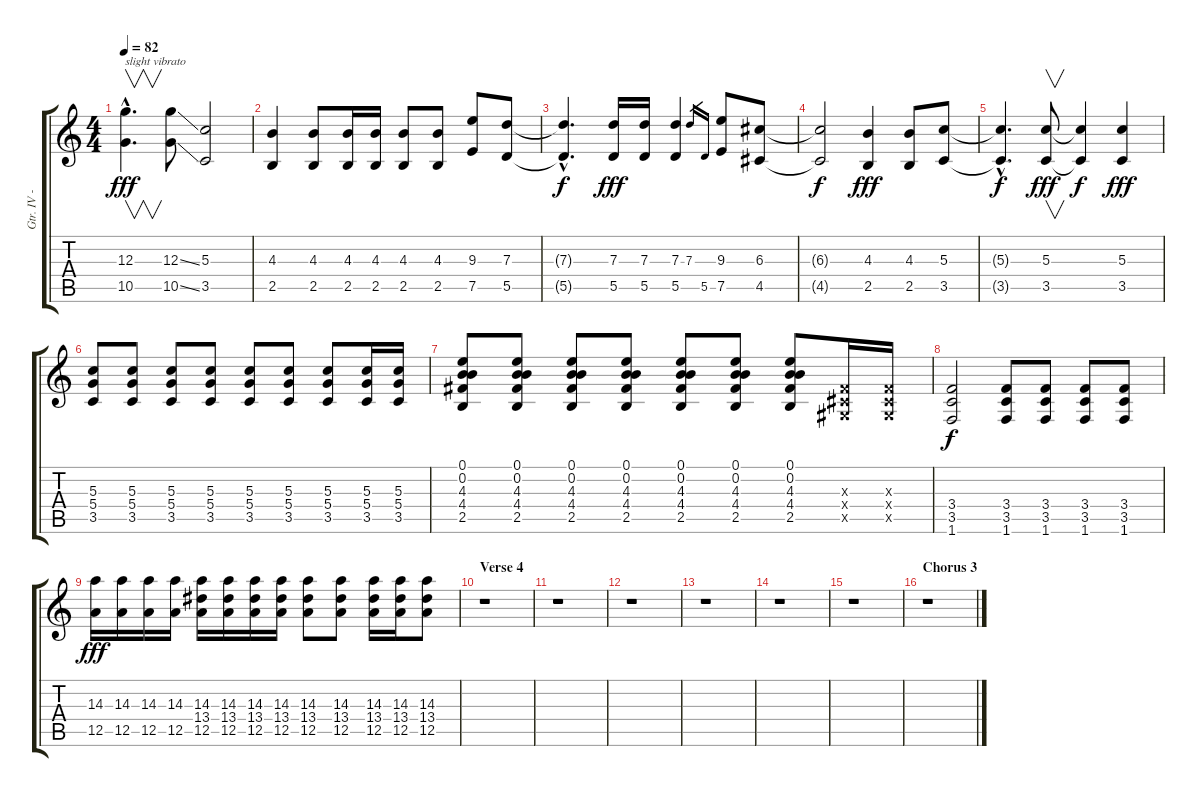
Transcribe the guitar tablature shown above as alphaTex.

\track ("Gtr. IV - Overdrive" "Gtr. IV - ") {instrument overdrivenguitar}
\staff {score tabs}
\tuning (E4 B3 G3 D3 A2 E2) {hide}
\ts (4 4)
\tempo 82
\clef g2
\ks c
(12.3{hac} 10.5{hac}).4{v d txt "slight vibrato" dy fff} (12.3{ss} 10.5{ss}).8 (5.3 3.5).2 |
(4.3 2.5).4 (4.3 2.5).8 (4.3 2.5).16 (4.3 2.5).16 (4.3 2.5).8 (4.3 2.5).8 (9.3 7.5).8 (7.3 5.5).8 |
(7.3{hac t} 5.5{hac t}).4{d dy f} (7.3 5.5).16{dy fff} (7.3 5.5).16 (7.3 5.5).4 7.3.16{gr} 5.5.16{gr} (9.3 7.5).8 (6.3 4.5).8 |
(6.3{t} 4.5{t}).2{dy f} (4.3 2.5).4{dy fff} (4.3 2.5).8 (5.3 3.5).8 |
(5.3{hac t} 3.5{hac t}).4{d dy f} (5.3 3.5).8{v dy fff} (5.3{t} 3.5{t}).4{dy f} (5.3 3.5).4{dy fff} |
(5.3 5.4 3.5).8 (5.3 5.4 3.5).8 (5.3 5.4 3.5).8 (5.3 5.4 3.5).8 (5.3 5.4 3.5).8 (5.3 5.4 3.5).8 (5.3 5.4 3.5).8 (5.3 5.4 3.5).16 (5.3 5.4 3.5).16 |
(0.1 0.2 4.3 4.4 2.5).8 (0.1 0.2 4.3 4.4 2.5).8 (0.1 0.2 4.3 4.4 2.5).8 (0.1 0.2 4.3 4.4 2.5).8 (0.1 0.2 4.3 4.4 2.5).8 (0.1 0.2 4.3 4.4 2.5).8 (0.1 0.2 4.3 4.4 2.5).8 (-1.3{x} -1.4{x} -1.5{x}).16 (-1.3{x} -1.4{x} -1.5{x}).16 |
(3.4 3.5 1.6).2{dy f} (3.4 3.5 1.6).8 (3.4 3.5 1.6).8 (3.4 3.5 1.6).8 (3.4 3.5 1.6).8 |
(14.3 12.5).16{dy fff} (14.3 12.5).16 (14.3 12.5).16 (14.3 12.5).16 (14.3 13.4 12.5).16 (14.3 13.4 12.5).16 (14.3 13.4 12.5).16 (14.3 13.4 12.5).16 (14.3 13.4 12.5).8 (14.3 13.4 12.5).8 (14.3 13.4 12.5).16 (14.3 13.4 12.5).16 (14.3 13.4 12.5).8 |
\section ("" "Verse 4")
r.1 |
r.1 |
r.1 |
r.1 |
r.1 |
r.1 |
\section ("" "Chorus 3")
r.1
